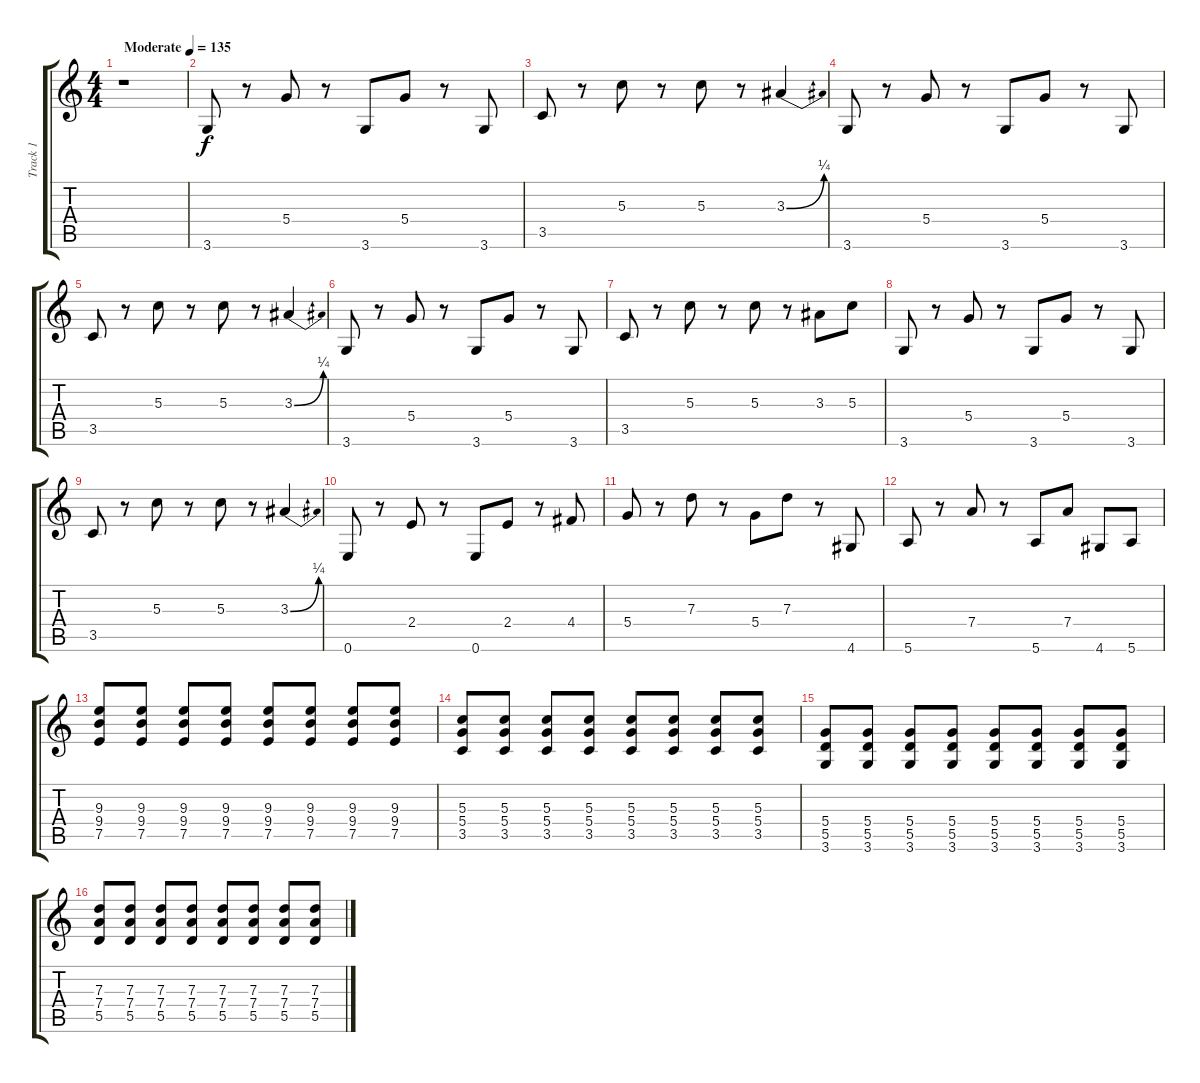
\track ("Track 1" "Track 1") {instrument overdrivenguitar}
\staff {score tabs}
\tuning (E4 B3 G3 D3 A2 E2) {hide}
\ts (4 4)
\tempo (135 "Moderate")
\clef g2
\ks c
r.1{dy f instrument overdrivenguitar} |
3.6.8 r.8 5.4.8 r.8 3.6.8 5.4.8 r.8 3.6.8 |
3.5.8 r.8 5.3.8 r.8 5.3.8 r.8 3.3{be (bend 0 0 60 1)}.4 |
3.6.8 r.8 5.4.8 r.8 3.6.8 5.4.8 r.8 3.6.8 |
3.5.8 r.8 5.3.8 r.8 5.3.8 r.8 3.3{be (bend 0 0 60 1)}.4 |
3.6.8 r.8 5.4.8 r.8 3.6.8 5.4.8 r.8 3.6.8 |
3.5.8 r.8 5.3.8 r.8 5.3.8 r.8 3.3.8 5.3.8 |
3.6.8 r.8 5.4.8 r.8 3.6.8 5.4.8 r.8 3.6.8 |
3.5.8 r.8 5.3.8 r.8 5.3.8 r.8 3.3{be (bend 0 0 60 1)}.4 |
0.6.8 r.8 2.4.8 r.8 0.6.8 2.4.8 r.8 4.4.8 |
5.4.8 r.8 7.3.8 r.8 5.4.8 7.3.8 r.8 4.6.8 |
5.6.8 r.8 7.4.8 r.8 5.6.8 7.4.8 4.6.8 5.6.8 |
(9.3 9.4 7.5).8 (9.3 9.4 7.5).8 (9.3 9.4 7.5).8 (9.3 9.4 7.5).8 (9.3 9.4 7.5).8 (9.3 9.4 7.5).8 (9.3 9.4 7.5).8 (9.3 9.4 7.5).8 |
(5.3 5.4 3.5).8 (5.3 5.4 3.5).8 (5.3 5.4 3.5).8 (5.3 5.4 3.5).8 (5.3 5.4 3.5).8 (5.3 5.4 3.5).8 (5.3 5.4 3.5).8 (5.3 5.4 3.5).8 |
(5.4 5.5 3.6).8 (5.4 5.5 3.6).8 (5.4 5.5 3.6).8 (5.4 5.5 3.6).8 (5.4 5.5 3.6).8 (5.4 5.5 3.6).8 (5.4 5.5 3.6).8 (5.4 5.5 3.6).8 |
(7.3 7.4 5.5).8 (7.3 7.4 5.5).8 (7.3 7.4 5.5).8 (7.3 7.4 5.5).8 (7.3 7.4 5.5).8 (7.3 7.4 5.5).8 (7.3 7.4 5.5).8 (7.3 7.4 5.5).8
